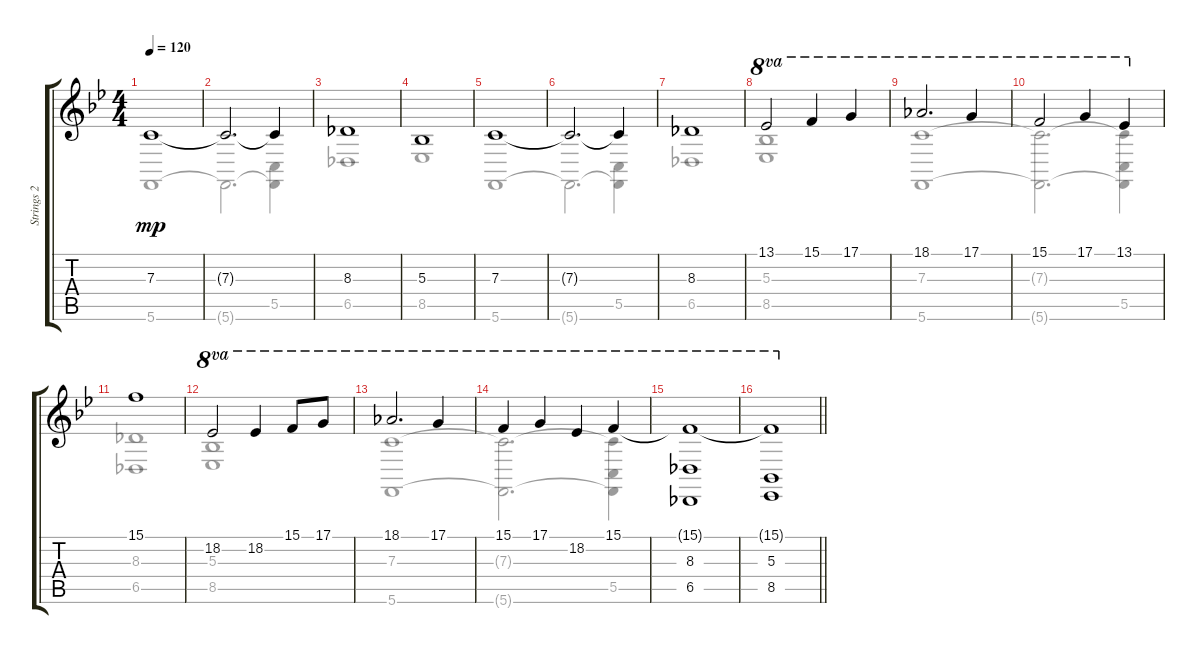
\track ("Strings 2 (Studio)" "Strings 2 ") {instrument stringensemble1}
\staff {score tabs}
\tuning (D4 A3 F3 C3 G2 C2) {hide}
\voice
\ts (4 4)
\tempo 120
\clef g2
\ks bb
7.3.1{dy mp} |
7.3{t}.2{d} 7.3{t}.4 |
8.3.1 |
5.3.1 |
7.3.1 |
7.3{t}.2{d} 7.3{t}.4 |
8.3.1 |
13.1.2{ot 8va} 15.1.4{ot 8va} 17.1.4{ot 8va} |
18.1.2{d ot 8va} 17.1.4{ot 8va} |
15.1.2{ot 8va} 17.1.4{ot 8va} 13.1.4{ot 8va} |
15.1.1 |
18.2.2{ot 8va} 18.2.4{ot 8va} 15.1.8{ot 8va} 17.1.8{ot 8va} |
18.1.2{d ot 8va} 17.1.4{ot 8va} |
15.1.4{ot 8va} 17.1.4{ot 8va} 18.2.4{ot 8va} 15.1.4{ot 8va} |
(15.1{t} 8.3 6.5).1{ot 8va} |
\barLineRight lightlight
(15.1{t} 5.3 8.5).1{ot 8va}
\voice
\clef g2
\ottava regular
\simile none
\ks bb
5.6.1{dy mp} |
5.6{t}.2{d} (5.5 5.6{t}).4 |
6.5.1 |
8.5.1 |
5.6.1 |
5.6{t}.2{d} (5.5 5.6{t}).4 |
6.5.1 |
(5.3 8.5).1 |
(7.3 5.6).1 |
(7.3{t} 5.6{t}).2{d} (7.3{t} 5.5 5.6{t}).4 |
(8.3 6.5).1 |
(5.3 8.5).1 |
(7.3 5.6).1 |
(7.3{t} 5.6{t}).2{d} (7.3{t} 5.5 5.6{t}).4 |
|
\barLineRight lightlight
